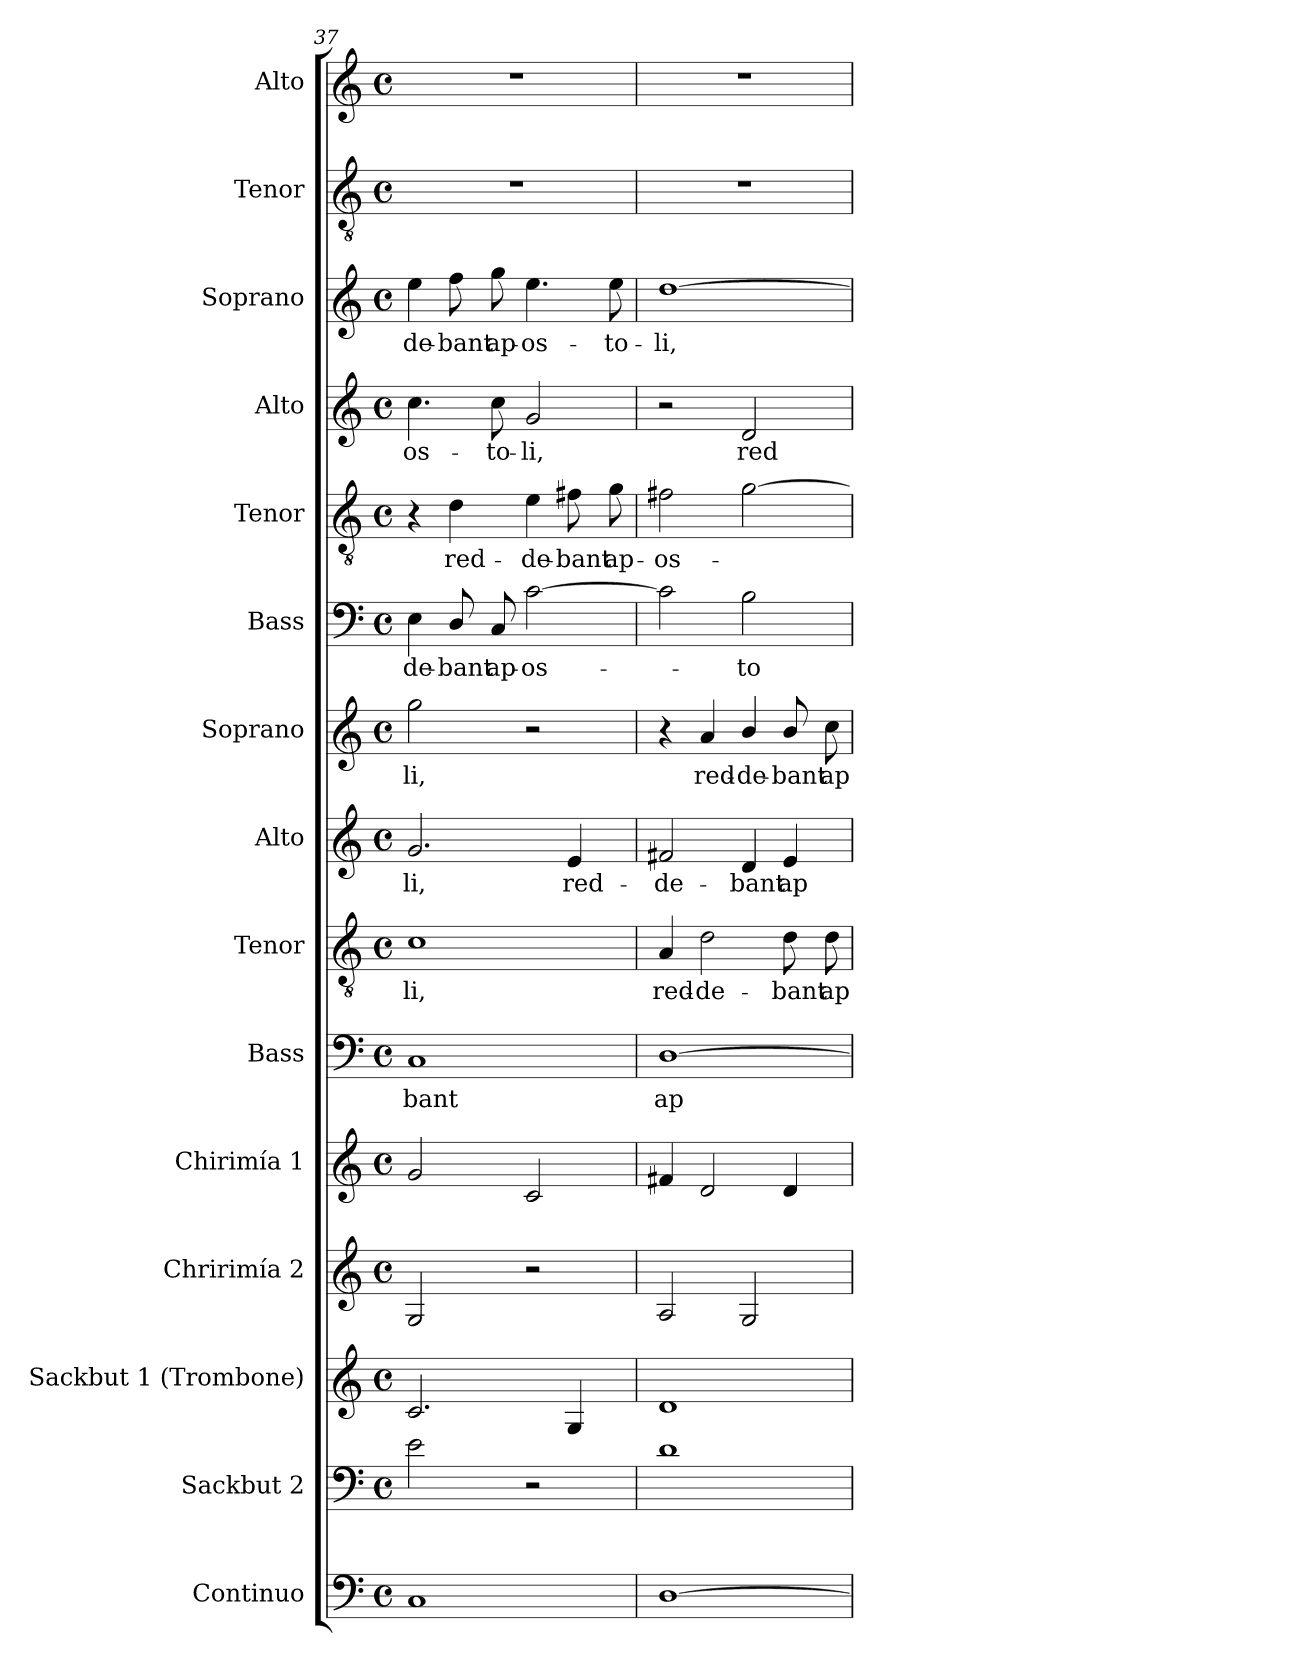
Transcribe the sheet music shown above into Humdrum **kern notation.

**kern	**kern	**kern	**kern	**kern	**kern	**text	**kern	**text	**kern	**text	**kern	**text	**kern	**text	**kern	**text	**kern	**text	**kern	**text	**kern	**kern
*part15	*part14	*part13	*part12	*part11	*part10	*part10	*part9	*part9	*part8	*part8	*part7	*part7	*part6	*part6	*part5	*part5	*part4	*part4	*part3	*part3	*part2	*part1
*staff15	*staff14	*staff13	*staff12	*staff11	*staff10	*staff10	*staff9	*staff9	*staff8	*staff8	*staff7	*staff7	*staff6	*staff6	*staff5	*staff5	*staff4	*staff4	*staff3	*staff3	*staff2	*staff1
*I"Continuo	*I"Sackbut 2	*I"Sackbut 1 (Trombone)	*I"Chririmía 2	*I"Chirimía 1	*I"Bass	*	*I"Tenor	*	*I"Alto	*	*I"Soprano	*	*I"Bass	*	*I"Tenor	*	*I"Alto	*	*I"Soprano	*	*I"Tenor	*I"Alto
*I'Cont.	*I'Scbt.	*I'Scbt.	*I'Chi.	*I'Chi.	*I'B.	*	*I'T.	*	*I'A.	*	*I'S.	*	*I'B.	*	*I'T.	*	*I'A.	*	*I'S.	*	*I'T.	*I'A.
*clefF4	*clefF4	*clefG2	*clefG2	*clefG2	*clefF4	*	*clefGv2	*	*clefG2	*	*clefG2	*	*clefF4	*	*clefGv2	*	*clefG2	*	*clefG2	*	*clefGv2	*clefG2
*	*	*	*	*	*	*	*ITrd7c12	*	*	*	*	*	*	*	*ITrd7c12	*	*	*	*	*	*ITrd7c12	*
*k[]	*k[]	*k[]	*k[]	*k[]	*k[]	*	*k[]	*	*k[]	*	*k[]	*	*k[]	*	*k[]	*	*k[]	*	*k[]	*	*k[]	*k[]
*C:	*C:	*C:	*C:	*C:	*C:	*	*C:	*	*C:	*	*C:	*	*C:	*	*C:	*	*C:	*	*C:	*	*C:	*C:
*M4/4	*M4/4	*M4/4	*M4/4	*M4/4	*M4/4	*	*M4/4	*	*M4/4	*	*M4/4	*	*M4/4	*	*M4/4	*	*M4/4	*	*M4/4	*	*M4/4	*M4/4
*met(c)	*met(c)	*met(c)	*met(c)	*met(c)	*met(c)	*	*met(c)	*	*met(c)	*	*met(c)	*	*met(c)	*	*met(c)	*	*met(c)	*	*met(c)	*	*met(c)	*met(c)
=37	=37	=37	=37	=37	=37	=37	=37	=37	=37	=37	=37	=37	=37	=37	=37	=37	=37	=37	=37	=37	=37	=37
!	!	!	!	!	!	!LO:LY:b:color=#000000	!	!	!	!	!	!	!	!	!	!	!	!	!	!	!	!
!	!	!	!	!	!	!	!	!LO:LY:b:color=#000000	!	!	!	!	!	!	!	!	!	!	!	!	!	!
!	!	!	!	!	!	!	!	!	!	!LO:LY:b:color=#000000	!	!	!	!	!	!	!	!	!	!	!	!
!	!	!	!	!	!	!	!	!	!	!	!	!LO:LY:b:color=#000000	!	!	!	!	!	!	!	!	!	!
!	!	!	!	!	!	!	!	!	!	!	!	!	!	!LO:LY:b:color=#000000	!	!	!	!	!	!	!	!
!	!	!	!	!	!	!	!	!	!	!	!	!	!	!	!	!	!	!LO:LY:b:color=#000000	!	!	!	!
!	!	!	!	!	!	!	!	!	!	!	!	!	!	!	!	!	!	!	!	!LO:LY:b:color=#000000	!	!
1Ci	2ei\	2.ci/	2Gi/	2gi/	1Ci	-bant	1Ci	-li,	2.gi/	-li,	2ggi\	-li,	4Ei\	-de-	4r	.	4.cci\	-os-	4eei\	-de-	1r	1r
!	!	!	!	!	!	!	!	!	!	!	!	!	!	!LO:LY:b:color=#000000	!	!	!	!	!	!	!	!
!	!	!	!	!	!	!	!	!	!	!	!	!	!	!	!	!LO:LY:b:color=#000000	!	!	!	!	!	!
!	!	!	!	!	!	!	!	!	!	!	!	!	!	!	!	!	!	!	!	!LO:LY:b:color=#000000	!	!
.	.	.	.	.	.	.	.	.	.	.	.	.	8Di/	-bant	4Di\	red-	.	.	8ffi\	-bant	.	.
!	!	!	!	!	!	!	!	!	!	!	!	!	!	!LO:LY:b:color=#000000	!	!	!	!	!	!	!	!
!	!	!	!	!	!	!	!	!	!	!	!	!	!	!	!	!	!	!LO:LY:b:color=#000000	!	!	!	!
!	!	!	!	!	!	!	!	!	!	!	!	!	!	!	!	!	!	!	!	!LO:LY:b:color=#000000	!	!
.	.	.	.	.	.	.	.	.	.	.	.	.	8Ci/	ap-	.	.	8cci\	-to-	8ggi\	ap-	.	.
!	!	!	!	!	!	!	!	!	!	!	!	!	!	!LO:LY:b:color=#000000	!	!	!	!	!	!	!	!
!	!	!	!	!	!	!	!	!	!	!	!	!	!	!	!	!LO:LY:b:color=#000000	!	!	!	!	!	!
!	!	!	!	!	!	!	!	!	!	!	!	!	!	!	!	!	!	!LO:LY:b:color=#000000	!	!	!	!
!	!	!	!	!	!	!	!	!	!	!	!	!	!	!	!	!	!	!	!	!LO:LY:b:color=#000000	!	!
.	2r	.	2r	2ci/	.	.	.	.	.	.	2r	.	[>2ci\	-os-	4Ei\	-de-	2gi/	-li,	4.eei\	-os-	.	.
!	!	!	!	!	!	!	!	!	!	!LO:LY:b:color=#000000	!	!	!	!	!	!	!	!	!	!	!	!
!	!	!	!	!	!	!	!	!	!	!	!	!	!	!	!	!LO:LY:b:color=#000000	!	!	!	!	!	!
.	.	4Gi/	.	.	.	.	.	.	4ei/	red-	.	.	.	.	8F#Xi\	-bant	.	.	.	.	.	.
!	!	!	!	!	!	!	!	!	!	!	!	!	!	!	!	!LO:LY:b:color=#000000	!	!	!	!	!	!
!	!	!	!	!	!	!	!	!	!	!	!	!	!	!	!	!	!	!	!	!LO:LY:b:color=#000000	!	!
.	.	.	.	.	.	.	.	.	.	.	.	.	.	.	8Gi\	ap-	.	.	8eei\	-to-	.	.
!!LO:PB:g=z
=38	=38	=38	=38	=38	=38	=38	=38	=38	=38	=38	=38	=38	=38	=38	=38	=38	=38	=38	=38	=38	=38	=38
!	!	!	!	!	!	!LO:LY:b:color=#000000	!	!	!	!	!	!	!	!	!	!	!	!	!	!	!	!
!	!	!	!	!	!	!	!	!LO:LY:b:color=#000000	!	!	!	!	!	!	!	!	!	!	!	!	!	!
!	!	!	!	!	!	!	!	!	!	!LO:LY:b:color=#000000	!	!	!	!	!	!	!	!	!	!	!	!
!	!	!	!	!	!	!	!	!	!	!	!	!	!	!	!	!LO:LY:b:color=#000000	!	!	!	!	!	!
!	!	!	!	!	!	!	!	!	!	!	!	!	!	!	!	!	!	!	!	!LO:LY:b:color=#000000	!	!
[>1Di	1di	1di	2Ai/	4f#Xi/	[<1Di	ap-	4AAi/	red-	2f#Xi/	-de-	4r	.	2ci\]	.	2F#Xi\	-os-	2r	.	[>1ddi	-li,	1r	1r
!	!	!	!	!	!	!	!	!LO:LY:b:color=#000000	!	!	!	!	!	!	!	!	!	!	!	!	!	!
!	!	!	!	!	!	!	!	!	!	!	!	!LO:LY:b:color=#000000	!	!	!	!	!	!	!	!	!	!
.	.	.	.	2di/	.	.	2Di\	-de-	.	.	4ai/	red-	.	.	.	.	.	.	.	.	.	.
!	!	!	!	!	!	!	!	!	!	!LO:LY:b:color=#000000	!	!	!	!	!	!	!	!	!	!	!	!
!	!	!	!	!	!	!	!	!	!	!	!	!LO:LY:b:color=#000000	!	!	!	!	!	!	!	!	!	!
!	!	!	!	!	!	!	!	!	!	!	!	!	!	!LO:LY:b:color=#000000	!	!	!	!	!	!	!	!
!	!	!	!	!	!	!	!	!	!	!	!	!	!	!	!	!	!	!LO:LY:b:color=#000000	!	!	!	!
.	.	.	2Gi/	.	.	.	.	.	4di/	-bant	4bi/	-de-	2Bi\	-to-	[>2Gi\	.	2di/	red-	.	.	.	.
!	!	!	!	!	!	!	!	!LO:LY:b:color=#000000	!	!	!	!	!	!	!	!	!	!	!	!	!	!
!	!	!	!	!	!	!	!	!	!	!LO:LY:b:color=#000000	!	!	!	!	!	!	!	!	!	!	!	!
!	!	!	!	!	!	!	!	!	!	!	!	!LO:LY:b:color=#000000	!	!	!	!	!	!	!	!	!	!
.	.	.	.	4di/	.	.	8Di\	-bant	4ei/	ap-	8bi/	-bant	.	.	.	.	.	.	.	.	.	.
!	!	!	!	!	!	!	!	!LO:LY:b:color=#000000	!	!	!	!	!	!	!	!	!	!	!	!	!	!
!	!	!	!	!	!	!	!	!	!	!	!	!LO:LY:b:color=#000000	!	!	!	!	!	!	!	!	!	!
.	.	.	.	.	.	.	8Di\	ap-	.	.	8cci\	ap-	.	.	.	.	.	.	.	.	.	.
=	=	=	=	=	=	=	=	=	=	=	=	=	=	=	=	=	=	=	=	=	=	=
*-	*-	*-	*-	*-	*-	*-	*-	*-	*-	*-	*-	*-	*-	*-	*-	*-	*-	*-	*-	*-	*-	*-
